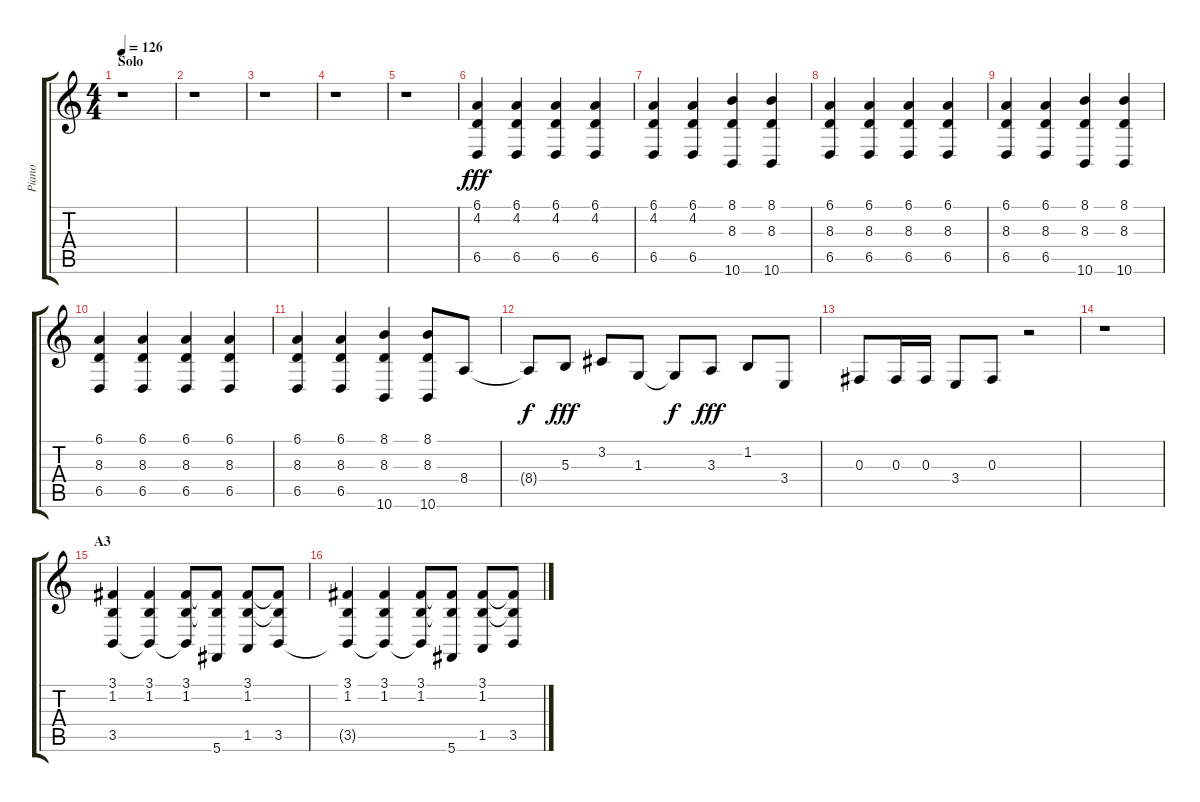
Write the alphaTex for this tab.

\track ("Piano" "Piano") {instrument acousticgrandpiano}
\staff {score tabs}
\tuning (Eb4 Bb3 Gb3 Db3 Ab2 Db2) {hide}
\ts (4 4)
\section ("" "Solo")
\tempo 126
\clef g2
\ks c
r.1{dy fff} |
r.1 |
r.1 |
r.1 |
r.1 |
(6.1 4.2 6.5).4 (6.1 4.2 6.5).4 (6.1 4.2 6.5).4 (6.1 4.2 6.5).4 |
(6.1 4.2 6.5).4 (6.1 4.2 6.5).4 (8.1 8.3 10.6).4 (8.1 8.3 10.6).4 |
(6.1 8.3 6.5).4 (6.1 8.3 6.5).4 (6.1 8.3 6.5).4 (6.1 8.3 6.5).4 |
(6.1 8.3 6.5).4 (6.1 8.3 6.5).4 (8.1 8.3 10.6).4 (8.1 8.3 10.6).4 |
(6.1 8.3 6.5).4 (6.1 8.3 6.5).4 (6.1 8.3 6.5).4 (6.1 8.3 6.5).4 |
(6.1 8.3 6.5).4 (6.1 8.3 6.5).4 (8.1 8.3 10.6).4 (8.1 8.3 10.6).8 8.4.8 |
8.4{t}.8{dy f} 5.3.8{dy fff} 3.2.8 1.3.8 1.3{t}.8{dy f} 3.3.8{dy fff} 1.2.8 3.4.8 |
0.3.8 0.3.16 0.3.16 3.4.8 0.3.8 r.2 |
r.1 |
\section ("" "A3")
(3.1 1.2 3.5).4 (3.1 1.2 3.5{t}).4 (3.1 1.2 3.5{t}).8 (3.1{t} 1.2{t} 5.6).8 (3.1 1.2 1.5).8 (3.1{t} 1.2{t} 3.5).8 |
(3.1 1.2 3.5{t}).4 (3.1 1.2 3.5{t}).4 (3.1 1.2 3.5{t}).8 (3.1{t} 1.2{t} 5.6).8 (3.1 1.2 1.5).8 (3.1{t} 1.2{t} 3.5).8
